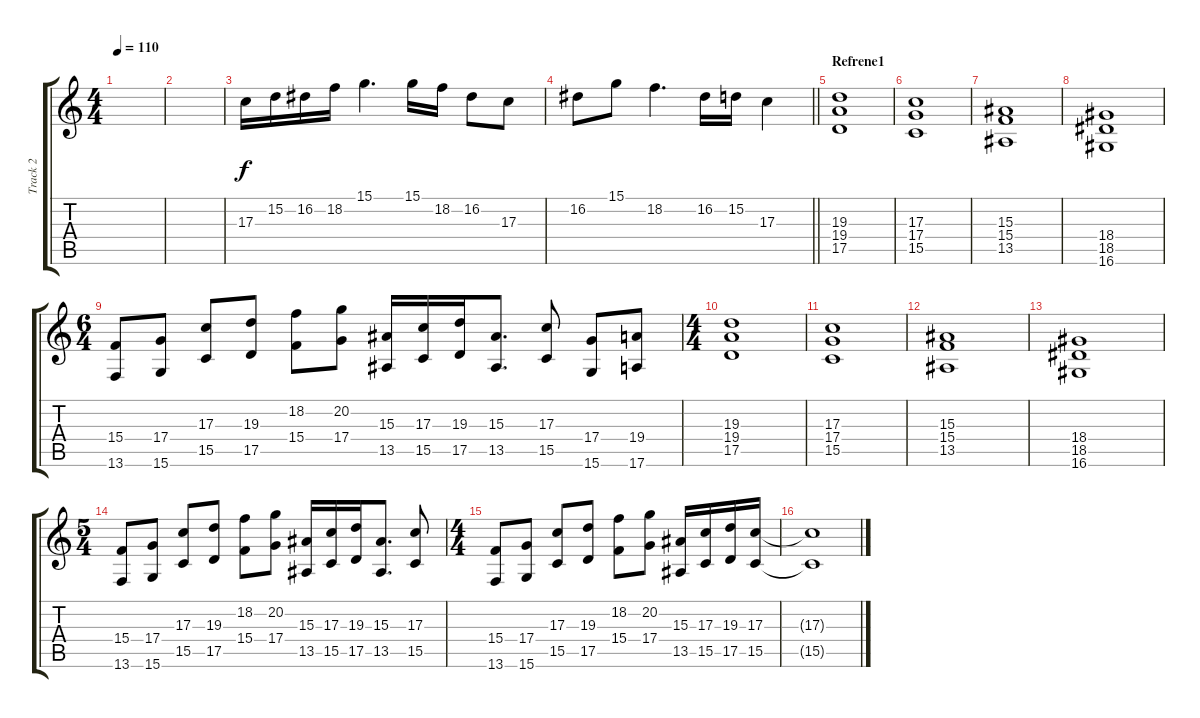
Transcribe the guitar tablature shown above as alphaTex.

\track ("Track 2" "Track 2") {instrument stringensemble1}
\staff {score tabs}
\tuning (E4 B3 G3 D3 A2 E2) {hide}
\ts (4 4)
\tempo 110
\clef g2
\ks c
|
|
17.3.16 15.2.16 16.2.16 18.2.16 15.1.4{d} 15.1.16 18.2.16 16.2.8 17.3.8 |
\barLineRight lightlight
16.2.8 15.1.8 18.2.4{d} 16.2.16 15.2.16 17.3.4 |
\section ("" "Refrene1")
(19.3 19.4 17.5).1 |
(17.3 17.4 15.5).1 |
(15.3 15.4 13.5).1 |
(18.4 18.5 16.6).1 |
\ts (6 4)
(15.4 13.6).8 (17.4 15.6).8 (17.3 15.5).8 (19.3 17.5).8 (18.2 15.4).8 (20.2 17.4).8 (15.3 13.5).16 (17.3 15.5).16 (19.3 17.5).16 (15.3 13.5).8{d} (17.3 15.5).8 (17.4 15.6).8 (19.4 17.6).8 |
\ts (4 4)
(19.3 19.4 17.5).1 |
(17.3 17.4 15.5).1 |
(15.3 15.4 13.5).1 |
(18.4 18.5 16.6).1 |
\ts (5 4)
(15.4 13.6).8 (17.4 15.6).8 (17.3 15.5).8 (19.3 17.5).8 (18.2 15.4).8 (20.2 17.4).8 (15.3 13.5).16 (17.3 15.5).16 (19.3 17.5).16 (15.3 13.5).8{d} (17.3 15.5).8 |
\ts (4 4)
(15.4 13.6).8 (17.4 15.6).8 (17.3 15.5).8 (19.3 17.5).8 (18.2 15.4).8 (20.2 17.4).8 (15.3 13.5).16 (17.3 15.5).16 (19.3 17.5).16 (17.3 15.5).16 |
(17.3{t} 15.5{t}).1
